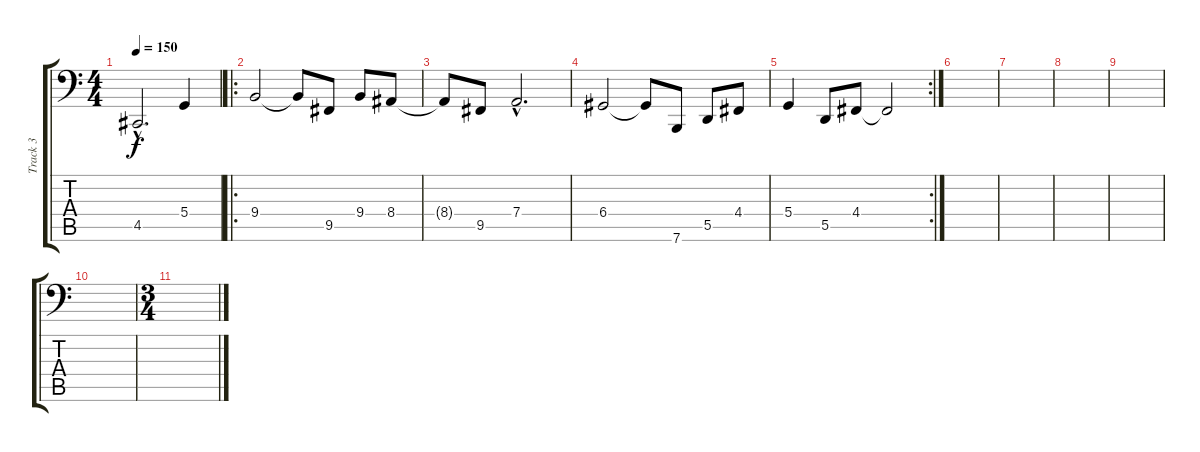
\track ("Track 3" "Track 3") {instrument fx8scifi}
\staff {score tabs}
\tuning (E3 B2 G2 D2 A1 E1) {hide}
\ts (4 4)
\tempo 150
\clef f4
\ks c
4.5{hac}.2{d dy f} 5.4.4 |
\ro
9.4.2 9.4{t}.8 9.5.8 9.4.8 8.4.8 |
8.4{t}.8 9.5.8 7.4{hac}.2{d} |
6.4.2 6.4{t}.8 7.6.8 5.5.8 4.4.8 |
\rc 2
5.4.4 5.5.8 4.4.8 4.4{t}.2 |
|
|
|
|
|
\ts (3 4)
